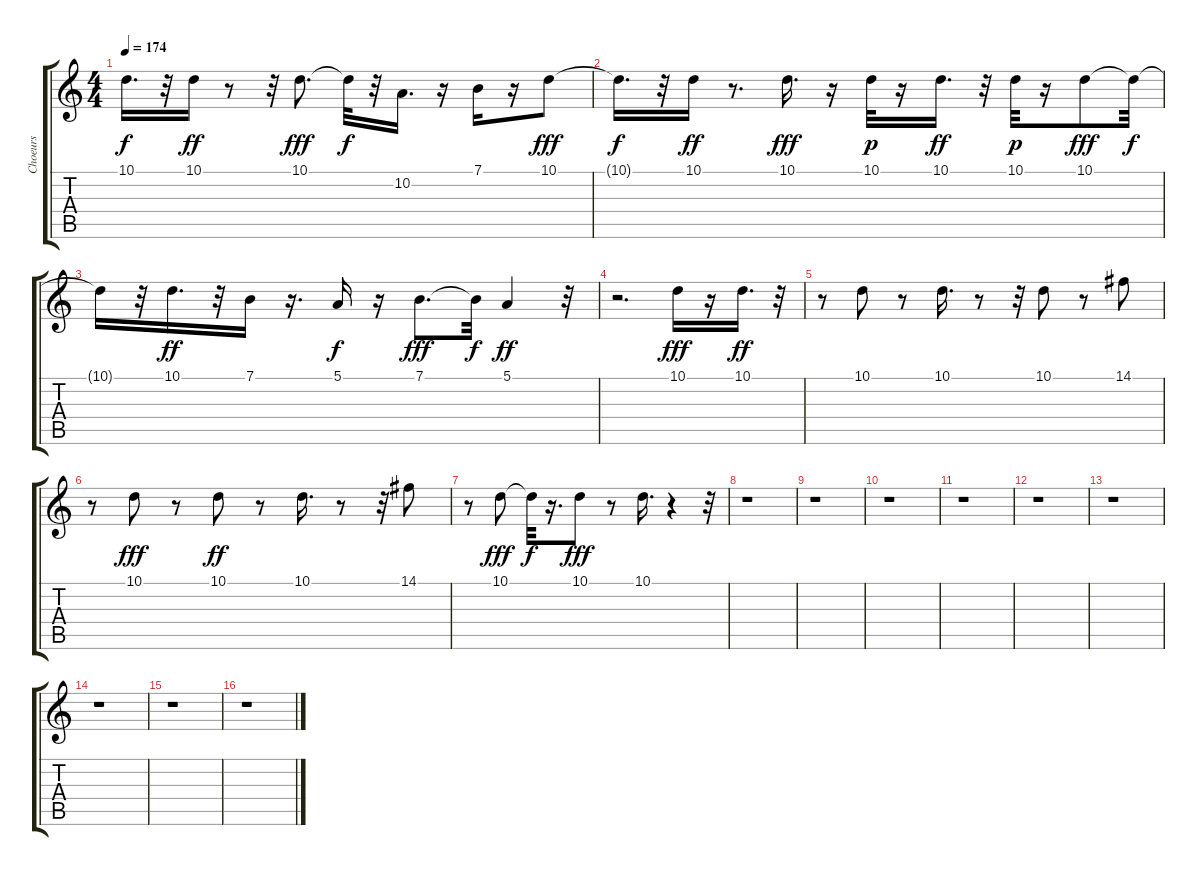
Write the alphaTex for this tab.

\track ("Choeurs" "Choeurs") {instrument voiceoohs}
\staff {score tabs}
\tuning (E4 B3 G3 D3 A2 E2) {hide}
\ts (4 4)
\tempo 174
\clef g2
\ks c
10.1{t}.16{d dy f} r.32 10.1.16{dy ff} r.8 r.32 10.1.8{d dy fff} 10.1{t}.32{dy f} r.32 10.2.16{d} r.16 7.1.16 r.16 10.1.8{dy fff} |
10.1{t}.16{d dy f} r.32 10.1.16{dy ff} r.8{d} 10.1.16{d dy fff} r.16 10.1.32{dy p} r.16 10.1.16{d dy ff} r.32 10.1.32{dy p} r.16 10.1.8{dy fff} 10.1{t}.32{dy f} |
10.1{t}.16 r.32 10.1.16{d dy ff} r.32 7.1.16 r.16{d} 5.1.16{dy f} r.16 7.1.8{d dy fff} 7.1{t}.32{dy f} 5.1.4{dy ff} r.32 |
r.2{d} 10.1.16{dy fff} r.16 10.1.16{d dy ff} r.32 |
r.8 10.1.8 r.8 10.1.16{d} r.8 r.32 10.1.8 r.8 14.1.8 |
r.8 10.1.8{dy fff} r.8 10.1.8{dy ff} r.8 10.1.16{d} r.8 r.32 14.1.8 |
r.8 10.1.8{dy fff} 10.1{t}.32{dy f} r.16{d} 10.1.8{dy fff} r.8 10.1.16{d} r.4 r.32 |
r.1 |
r.1 |
r.1 |
r.1 |
r.1 |
r.1 |
r.1 |
r.1 |
r.1
